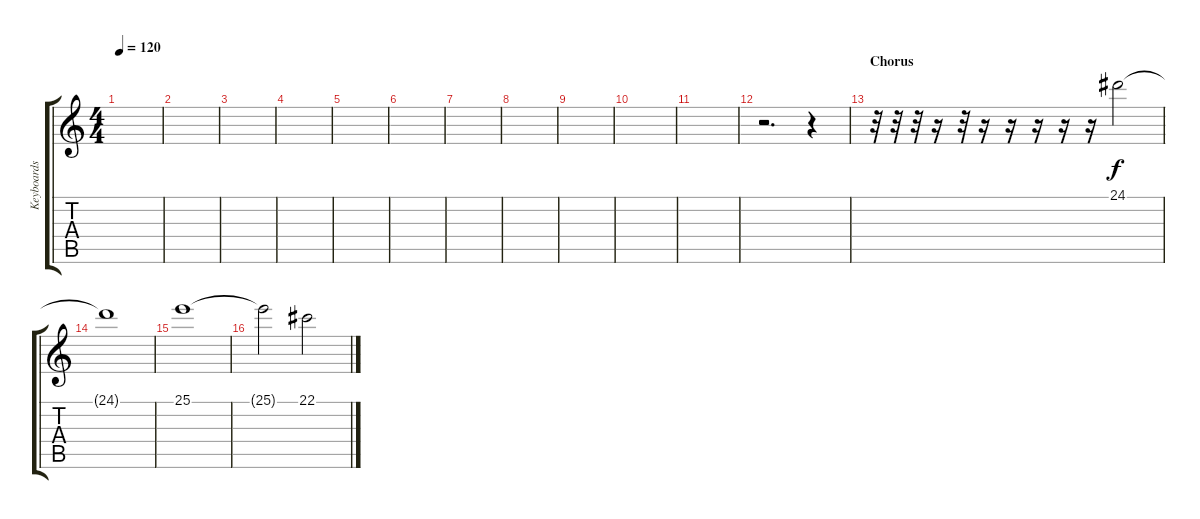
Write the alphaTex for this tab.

\track ("Keyboards" "Keyboards") {instrument stringensemble1}
\staff {score tabs}
\tuning (Eb4 Bb3 Gb3 Db3 Ab2 Eb2) {hide}
\ts (4 4)
\tempo 120
\clef g2
\ks c
|
|
|
|
|
|
|
|
|
|
|
r.2{d} r.4 |
\section ("" "Chorus")
r.32 r.32 r.32 r.16 r.32 r.16 r.16 r.16 r.16 r.16 24.1.2 |
24.1{t}.1 |
25.1.1 |
25.1{t}.2 22.1.2
